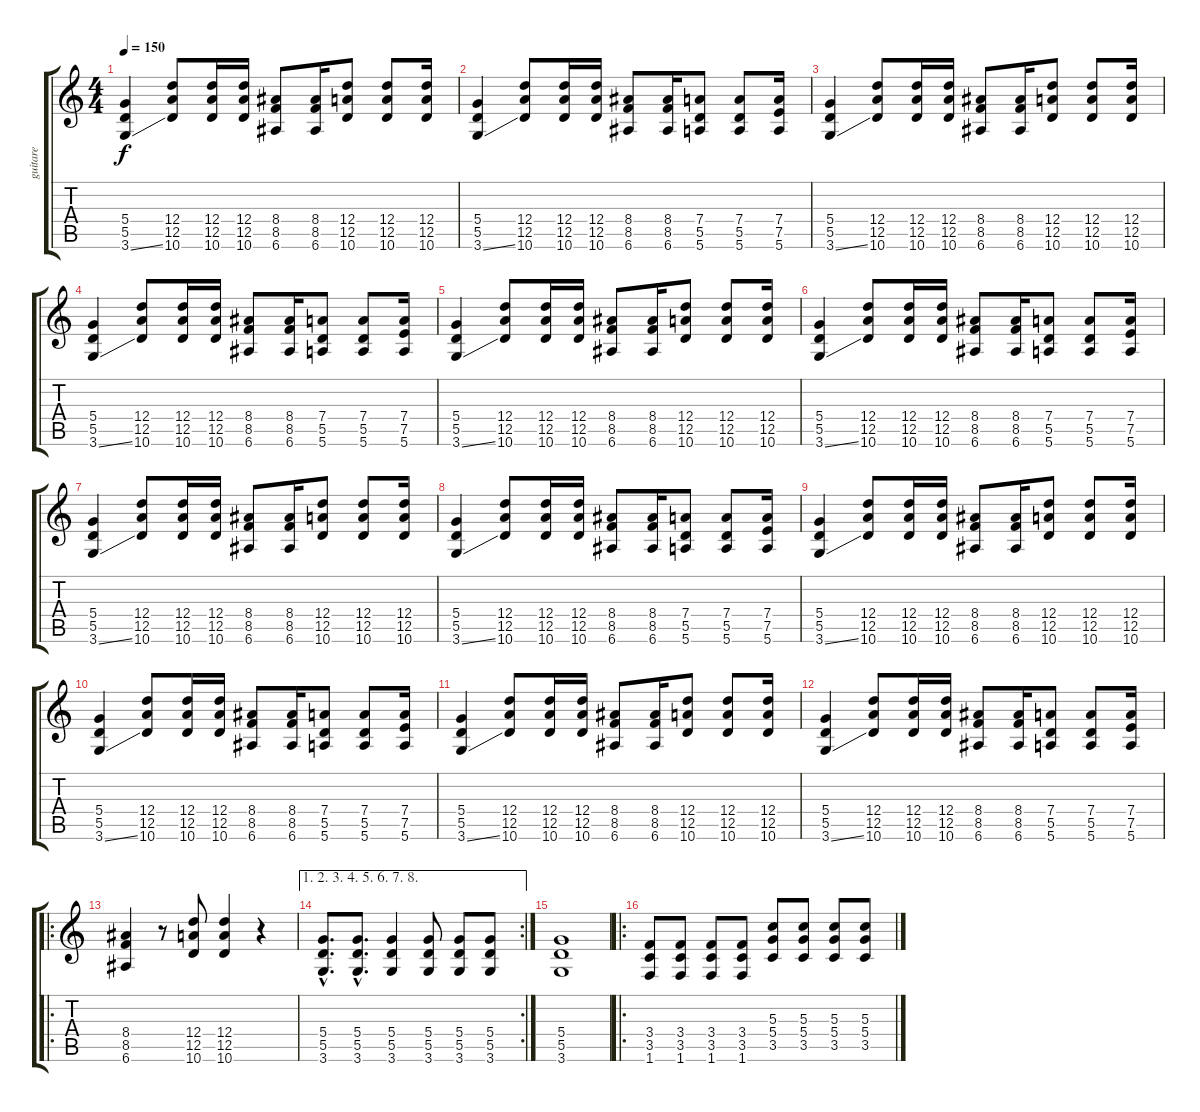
\track ("guitare" "guitare") {instrument distortionguitar}
\staff {score tabs}
\tuning (E4 B3 G3 D3 A2 E2) {hide}
\ts (4 4)
\tempo 150
\clef g2
\ks c
(5.4 5.5 3.6{ss}).4{dy f volume 6 instrument distortionguitar} (12.4 12.5 10.6).8 (12.4 12.5 10.6).16 (12.4 12.5 10.6).16 (8.4 8.5 6.6).8{volume 11} (8.4 8.5 6.6).16 (12.4 12.5 10.6).8 (12.4 12.5 10.6).8 (12.4 12.5 10.6).16 |
(5.4 5.5 3.6{ss}).4 (12.4 12.5 10.6).8 (12.4 12.5 10.6).16 (12.4 12.5 10.6).16 (8.4 8.5 6.6).8 (8.4 8.5 6.6).16 (7.4 5.5 5.6).8 (7.4 5.5 5.6).8 (7.4 7.5 5.6).16 |
(5.4 5.5 3.6{ss}).4 (12.4 12.5 10.6).8 (12.4 12.5 10.6).16 (12.4 12.5 10.6).16 (8.4 8.5 6.6).8 (8.4 8.5 6.6).16 (12.4 12.5 10.6).8 (12.4 12.5 10.6).8 (12.4 12.5 10.6).16 |
(5.4 5.5 3.6{ss}).4 (12.4 12.5 10.6).8 (12.4 12.5 10.6).16 (12.4 12.5 10.6).16 (8.4 8.5 6.6).8 (8.4 8.5 6.6).16 (7.4 5.5 5.6).8 (7.4 5.5 5.6).8 (7.4 7.5 5.6).16 |
(5.4 5.5 3.6{ss}).4 (12.4 12.5 10.6).8 (12.4 12.5 10.6).16 (12.4 12.5 10.6).16 (8.4 8.5 6.6).8 (8.4 8.5 6.6).16 (12.4 12.5 10.6).8 (12.4 12.5 10.6).8 (12.4 12.5 10.6).16 |
(5.4 5.5 3.6{ss}).4 (12.4 12.5 10.6).8 (12.4 12.5 10.6).16 (12.4 12.5 10.6).16 (8.4 8.5 6.6).8 (8.4 8.5 6.6).16 (7.4 5.5 5.6).8 (7.4 5.5 5.6).8 (7.4 7.5 5.6).16 |
(5.4 5.5 3.6{ss}).4 (12.4 12.5 10.6).8 (12.4 12.5 10.6).16 (12.4 12.5 10.6).16 (8.4 8.5 6.6).8 (8.4 8.5 6.6).16 (12.4 12.5 10.6).8 (12.4 12.5 10.6).8 (12.4 12.5 10.6).16 |
(5.4 5.5 3.6{ss}).4 (12.4 12.5 10.6).8 (12.4 12.5 10.6).16 (12.4 12.5 10.6).16 (8.4 8.5 6.6).8 (8.4 8.5 6.6).16 (7.4 5.5 5.6).8 (7.4 5.5 5.6).8 (7.4 7.5 5.6).16 |
(5.4 5.5 3.6{ss}).4 (12.4 12.5 10.6).8 (12.4 12.5 10.6).16 (12.4 12.5 10.6).16 (8.4 8.5 6.6).8 (8.4 8.5 6.6).16 (12.4 12.5 10.6).8 (12.4 12.5 10.6).8 (12.4 12.5 10.6).16 |
(5.4 5.5 3.6{ss}).4 (12.4 12.5 10.6).8 (12.4 12.5 10.6).16 (12.4 12.5 10.6).16 (8.4 8.5 6.6).8 (8.4 8.5 6.6).16 (7.4 5.5 5.6).8 (7.4 5.5 5.6).8 (7.4 7.5 5.6).16 |
(5.4 5.5 3.6{ss}).4 (12.4 12.5 10.6).8 (12.4 12.5 10.6).16 (12.4 12.5 10.6).16 (8.4 8.5 6.6).8 (8.4 8.5 6.6).16 (12.4 12.5 10.6).8 (12.4 12.5 10.6).8 (12.4 12.5 10.6).16 |
(5.4 5.5 3.6{ss}).4 (12.4 12.5 10.6).8 (12.4 12.5 10.6).16 (12.4 12.5 10.6).16 (8.4 8.5 6.6).8 (8.4 8.5 6.6).16 (7.4 5.5 5.6).8 (7.4 5.5 5.6).8 (7.4 7.5 5.6).16 |
\ro
(8.4 8.5 6.6).4 r.8 (12.4 12.5 10.6).8 (12.4 12.5 10.6).4 r.4 |
\ae (1 2 3 4 5 6 7 8)
\rc 2
(5.4{hac} 5.5{hac} 3.6{hac}).8{d} (5.4{hac} 5.5{hac} 3.6{hac}).8{d} (5.4 5.5 3.6).4 (5.4 5.5 3.6).8 (5.4 5.5 3.6).8 (5.4 5.5 3.6).8 |
(5.4 5.5 3.6).1 |
\ro
(3.4 3.5 1.6).8 (3.4 3.5 1.6).8 (3.4 3.5 1.6).8 (3.4 3.5 1.6).8 (5.3 5.4 3.5).8 (5.3 5.4 3.5).8 (5.3 5.4 3.5).8 (5.3 5.4 3.5).8
